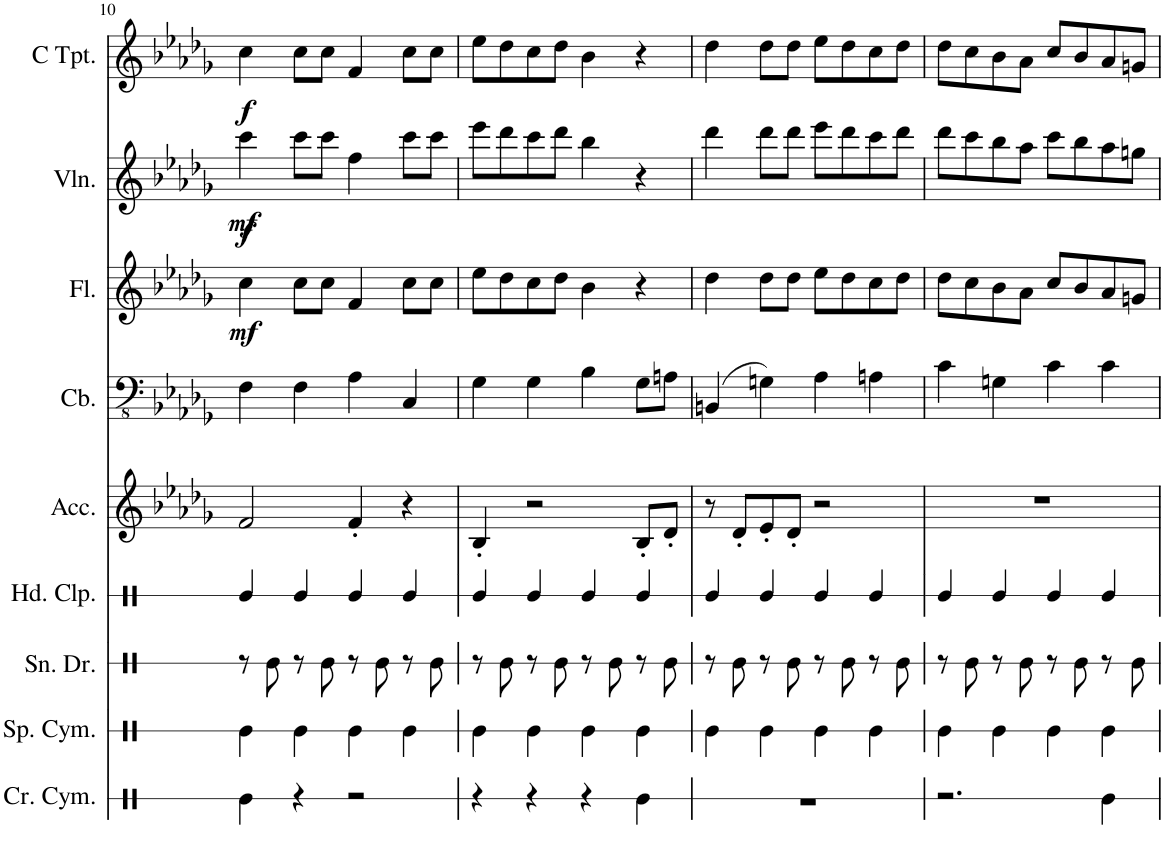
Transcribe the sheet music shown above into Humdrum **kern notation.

**kern	**kern	**kern	**kern	**kern	**kern	**kern	**dynam	**kern	**dynam	**kern	**dynam
*part9	*part8	*part7	*part6	*part5	*part4	*part3	*part3	*part2	*part2	*part1	*part1
*staff9	*staff8	*staff7	*staff6	*staff5	*staff4	*staff3	*staff3	*staff2	*staff2	*staff1	*staff1
*I"Crash Cymbal	*I"Splash Cymbal	*I"Snare Drum	*I"Hand Clap	*I"Accordion	*I"Contrabass	*I"Flute	*	*I"Violin	*	*I"C Trumpet	*
*I'Cr. Cym.	*I'Sp. Cym.	*I'Sn. Dr.	*I'Hd. Clp.	*I'Acc.	*I'Cb.	*I'Fl.	*	*I'Vln.	*	*I'C Tpt.	*
!!LO:PB:g=z
*clefX	*clefX	*clefX	*clefX	*clefG2	*clefFv4	*clefG2	*	*clefG2	*	*clefG2	*
*	*	*	*	*	*Trd7c12	*	*	*	*	*	*
*k[]	*k[]	*k[]	*k[]	*k[b-e-a-d-g-]	*k[b-e-a-d-g-]	*k[b-e-a-d-g-]	*	*k[b-e-a-d-g-]	*	*k[b-e-a-d-g-]	*
*M4/4	*M4/4	*M4/4	*M4/4	*M4/4	*M4/4	*M4/4	*	*M4/4	*	*M4/4	*
=10	=10	=10	=10	=10	=10	=10	=10	=10	=10	=10	=10
!	!	!	!	!	!	!	!LO:DY:b	!	!LO:DY:b	!	!
!	!	!	!	!	!	!	!	!	!LO:DY:n=1:b	!	!LO:DY:b
4Re\	4Re\	8r	4Re/	2f/	4FF\	4cc\	mf	4ccc\	mf f	4cc\	f
.	.	8Re\	.	.	.	.	.	.	.	.	.
4r	4Re\	8r	4Re/	.	4FF\	8cc\L	.	8ccc\L	.	8cc\L	.
.	.	8Re\	.	.	.	8cc\J	.	8ccc\J	.	8cc\J	.
2r	4Re\	8r	4Re/	4f'/	4AA-\	4f/	.	4ff\	.	4f/	.
.	.	8Re\	.	.	.	.	.	.	.	.	.
.	4Re\	8r	4Re/	4r	4CC/	8cc\L	.	8ccc\L	.	8cc\L	.
.	.	8Re\	.	.	.	8cc\J	.	8ccc\J	.	8cc\J	.
=11	=11	=11	=11	=11	=11	=11	=11	=11	=11	=11	=11
4r	4Re\	8r	4Re/	4B-'/	4GG-\	8ee-\L	.	8eee-\L	.	8ee-\L	.
.	.	8Re\	.	.	.	8dd-\	.	8ddd-\	.	8dd-\	.
4r	4Re\	8r	4Re/	2r	4GG-\	8cc\	.	8ccc\	.	8cc\	.
.	.	8Re\	.	.	.	8dd-\J	.	8ddd-\J	.	8dd-\J	.
4r	4Re\	8r	4Re/	.	4BB-\	4b-\	.	4bb-\	.	4b-\	.
.	.	8Re\	.	.	.	.	.	.	.	.	.
4Re\	4Re\	8r	4Re/	8B-'/L	8GG-\L	4r	.	4r	.	4r	.
.	.	8Re\	.	8d-'/J	8AAn\J	.	.	.	.	.	.
=12	=12	=12	=12	=12	=12	=12	=12	=12	=12	=12	=12
1r	4Re\	8r	4Re/	8r	(4BBBn/	4dd-\	.	4ddd-\	.	4dd-\	.
.	.	8Re\	.	8d-'/L	.	.	.	.	.	.	.
.	4Re\	8r	4Re/	8e-'/	4GGn\)	8dd-\L	.	8ddd-\L	.	8dd-\L	.
.	.	8Re\	.	8d-'/J	.	8dd-\J	.	8ddd-\J	.	8dd-\J	.
.	4Re\	8r	4Re/	2r	4AA-\	8ee-\L	.	8eee-\L	.	8ee-\L	.
.	.	8Re\	.	.	.	8dd-\	.	8ddd-\	.	8dd-\	.
.	4Re\	8r	4Re/	.	4AAn\	8cc\	.	8ccc\	.	8cc\	.
.	.	8Re\	.	.	.	8dd-\J	.	8ddd-\J	.	8dd-\J	.
=13	=13	=13	=13	=13	=13	=13	=13	=13	=13	=13	=13
2.r	4Re\	8r	4Re/	1r	4C\	8dd-\L	.	8ddd-\L	.	8dd-\L	.
.	.	8Re\	.	.	.	8cc\	.	8ccc\	.	8cc\	.
.	4Re\	8r	4Re/	.	4GGn\	8b-\	.	8bb-\	.	8b-\	.
.	.	8Re\	.	.	.	8a-\J	.	8aa-\J	.	8a-\J	.
.	4Re\	8r	4Re/	.	4C\	8cc/L	.	8ccc\L	.	8cc/L	.
.	.	8Re\	.	.	.	8b-/	.	8bb-\	.	8b-/	.
4Re\	4Re\	8r	4Re/	.	4C\	8a-/	.	8aa-\	.	8a-/	.
.	.	8Re\	.	.	.	8gn/J	.	8ggn\J	.	8gn/J	.
=	=	=	=	=	=	=	=	=	=	=	=
*-	*-	*-	*-	*-	*-	*-	*-	*-	*-	*-	*-
